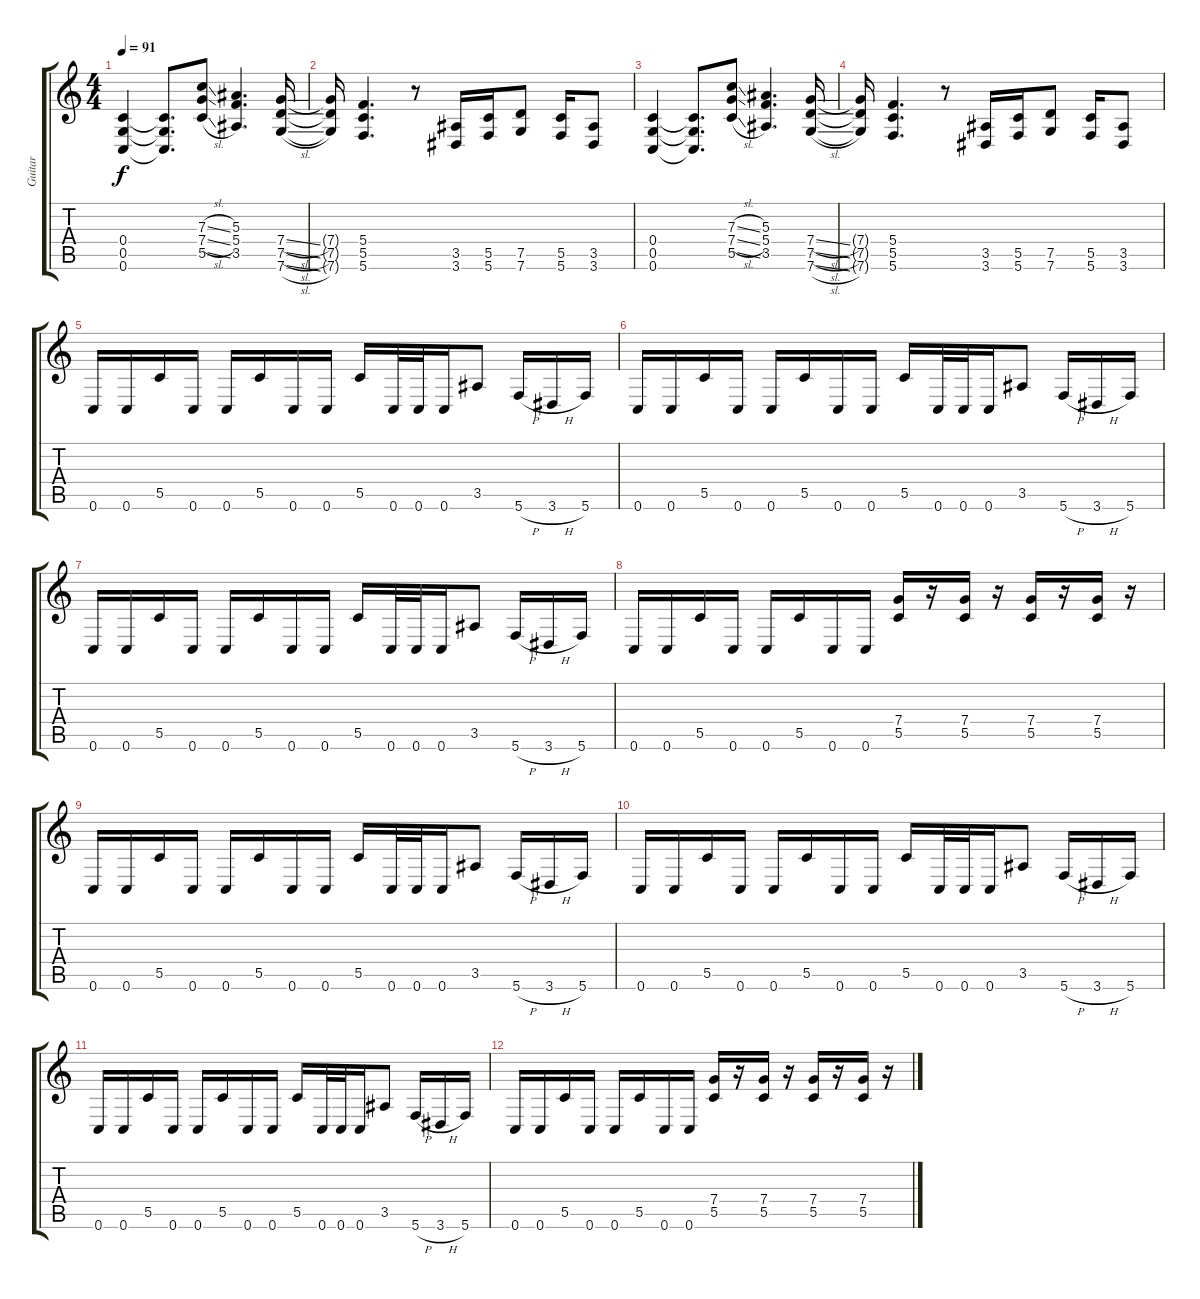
\track ("Guitar" "Guitar") {instrument distortionguitar}
\staff {score tabs}
\tuning (D4 A3 F3 C3 G2 C2) {hide}
\ts (4 4)
\tempo 91
\clef g2
\ks c
(0.4 0.5 0.6).4{dy f} (0.4{t} 0.5{t} 0.6{t}).8{d} (7.3{sl} 7.4{sl} 5.5{sl}).8 (5.3 5.4 3.5).4{d} (7.4{sl} 7.5{sl} 7.6{sl}).16 |
(7.4{t} 7.5{t} 7.6{t}).16 (5.4 5.5 5.6).4{d} r.8 (3.5 3.6).16 (5.5 5.6).16 (7.5 7.6).8 (5.5 5.6).16 (3.5 3.6).8 |
(0.4 0.5 0.6).4 (0.4{t} 0.5{t} 0.6{t}).8{d} (7.3{sl} 7.4{sl} 5.5{sl}).8 (5.3 5.4 3.5).4{d} (7.4{sl} 7.5{sl} 7.6{sl}).16 |
(7.4{t} 7.5{t} 7.6{t}).16 (5.4 5.5 5.6).4{d} r.8 (3.5 3.6).16 (5.5 5.6).16 (7.5 7.6).8 (5.5 5.6).16 (3.5 3.6).8 |
0.6.16 0.6.16 5.5.16 0.6.16 0.6.16 5.5.16 0.6.16 0.6.16 5.5.16 0.6.32 0.6.32 0.6.16 3.5.8 5.6{h}.16 3.6{h}.16 5.6.16 |
0.6.16 0.6.16 5.5.16 0.6.16 0.6.16 5.5.16 0.6.16 0.6.16 5.5.16 0.6.32 0.6.32 0.6.16 3.5.8 5.6{h}.16 3.6{h}.16 5.6.16 |
0.6.16 0.6.16 5.5.16 0.6.16 0.6.16 5.5.16 0.6.16 0.6.16 5.5.16 0.6.32 0.6.32 0.6.16 3.5.8 5.6{h}.16 3.6{h}.16 5.6.16 |
0.6.16 0.6.16 5.5.16 0.6.16 0.6.16 5.5.16 0.6.16 0.6.16 (7.4 5.5).16 r.16 (7.4 5.5).16 r.16 (7.4 5.5).16 r.16 (7.4 5.5).16 r.16 |
0.6.16 0.6.16 5.5.16 0.6.16 0.6.16 5.5.16 0.6.16 0.6.16 5.5.16 0.6.32 0.6.32 0.6.16 3.5.8 5.6{h}.16 3.6{h}.16 5.6.16 |
0.6.16 0.6.16 5.5.16 0.6.16 0.6.16 5.5.16 0.6.16 0.6.16 5.5.16 0.6.32 0.6.32 0.6.16 3.5.8 5.6{h}.16 3.6{h}.16 5.6.16 |
0.6.16 0.6.16 5.5.16 0.6.16 0.6.16 5.5.16 0.6.16 0.6.16 5.5.16 0.6.32 0.6.32 0.6.16 3.5.8 5.6{h}.16 3.6{h}.16 5.6.16 |
0.6.16 0.6.16 5.5.16 0.6.16 0.6.16 5.5.16 0.6.16 0.6.16 (7.4 5.5).16 r.16 (7.4 5.5).16 r.16 (7.4 5.5).16 r.16 (7.4 5.5).16 r.16
